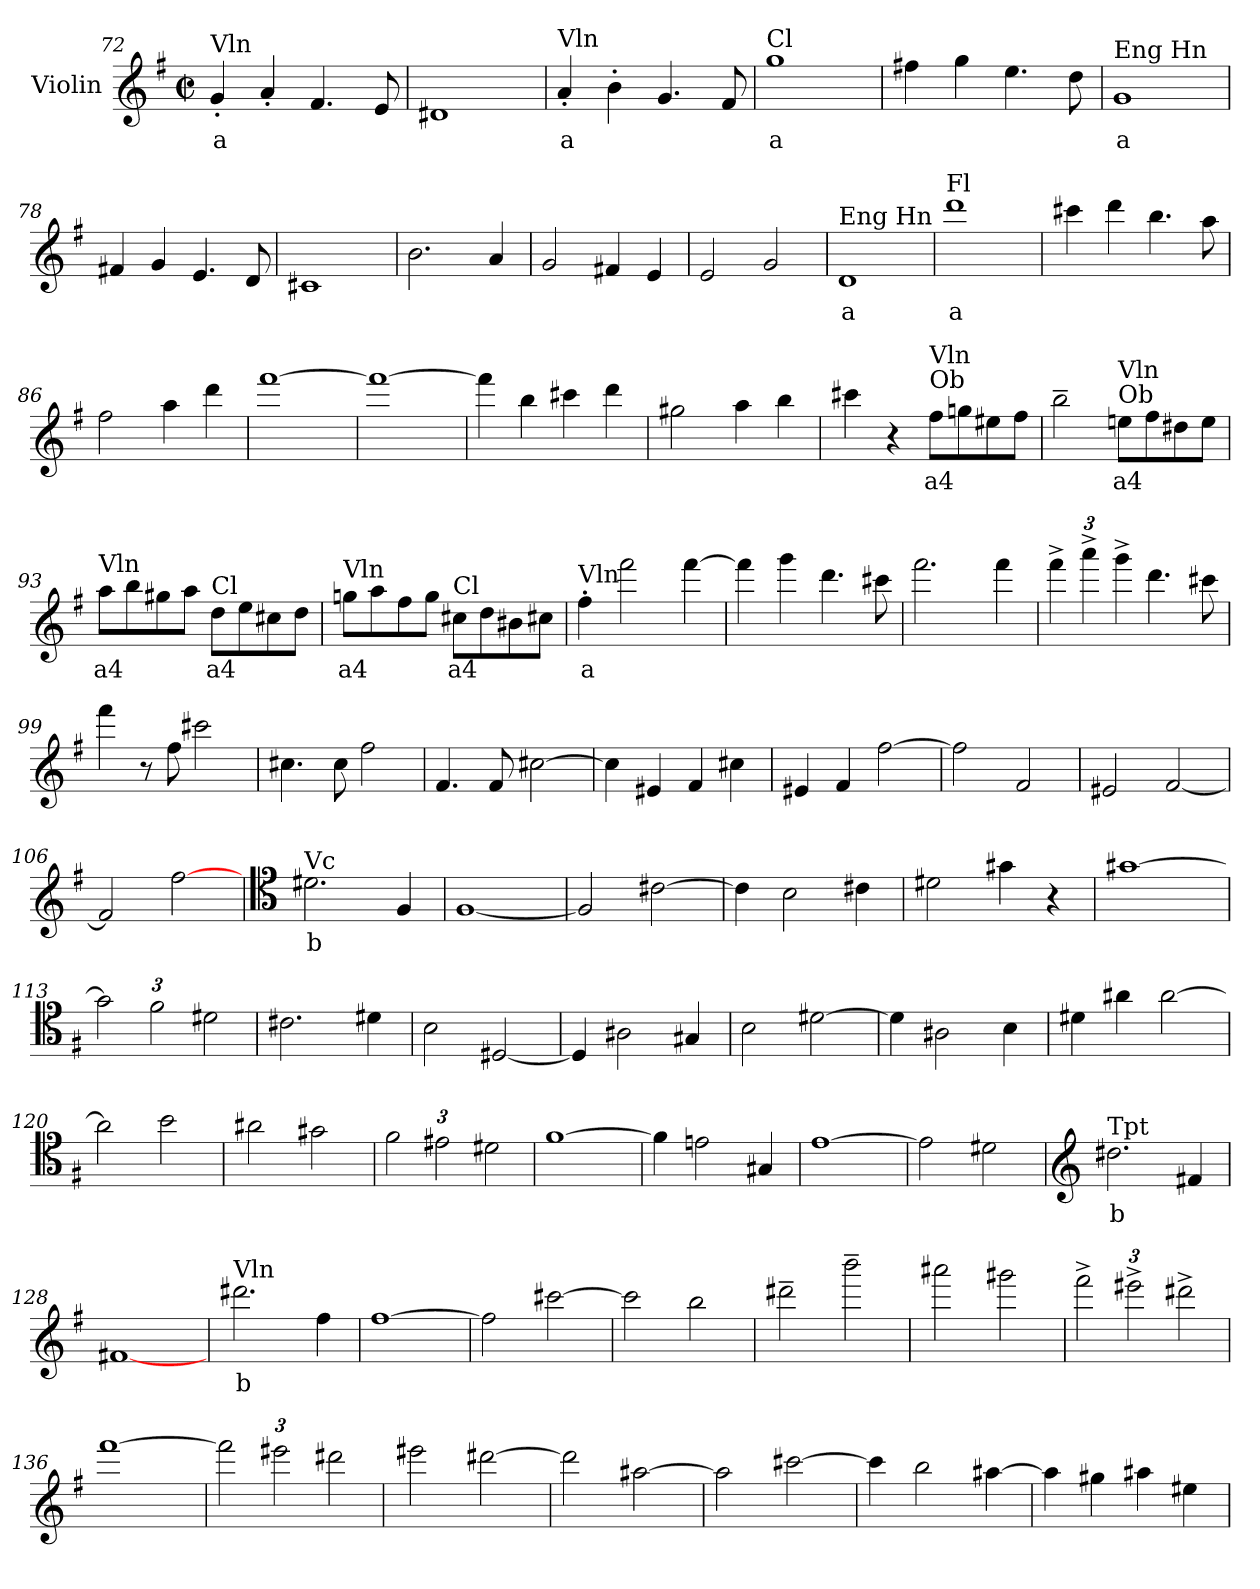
**kern	**text
*part1	*part1
*staff1	*staff1
*I"Violin	*
*I'Vln.	*
*clefG2	*
*k[f#]	*
*M2/2	*
*met(c|)	*
=72	=72
!LO:TX:a:t=Vln	!
!	!LO:LY:color=#FF0000
4g'	a
4a'	.
4.f#	.
8e	.
=73	=73
1d#X	.
=74	=74
!LO:TX:a:t=Vln	!
!	!LO:LY:color=#FF0000
4a'	a
4b'	.
4.g	.
8f#	.
=75	=75
!LO:TX:a:t=Cl	!
!	!LO:LY:color=#FF0000
1gg	a
=76	=76
4ff#X	.
4gg	.
4.ee	.
8dd	.
=77	=77
!LO:TX:a:t=Eng Hn	!
!	!LO:LY:color=#FF0000
1g	a
=78	=78
4f#X	.
4g	.
4.e	.
8d	.
=79	=79
1c#X	.
=80	=80
2.b	.
4a	.
=81	=81
2g	.
4f#X	.
4e	.
=82	=82
2e	.
2g	.
=83	=83
!LO:TX:a:t=Eng Hn	!
!	!LO:LY:color=#FF0000
1d	a
=84	=84
!LO:TX:a:t=Fl	!
!	!LO:LY:color=#FF0000
1ddd	a
=85	=85
4ccc#X	.
4ddd	.
4.bb	.
8aa	.
=86	=86
2ff#	.
4aa	.
4ddd	.
=87	=87
[1fff#	.
=88	=88
1fff#_	.
=89	=89
4fff#]	.
4bb	.
4ccc#X	.
4ddd	.
=90	=90
2gg#X	.
4aa	.
4bb	.
=91	=91
4ccc#X	.
4r	.
!LO:TX:a:t=Ob	!
!LO:TX:a:t=Vln	!
!	!LO:LY:color=#FF0000
8ff#\L	a4
8ggn\	.
8ee#X\	.
8ff#\J	.
=92	=92
2bb~	.
!LO:TX:a:t=Ob	!
!LO:TX:a:t=Vln	!
!	!LO:LY:color=#FF0000
8een\L	a4
8ff#\	.
8dd#X\	.
8ee\J	.
=93	=93
!LO:TX:a:t=Vln	!
!	!LO:LY:color=#FF0000
8aa\L	a4
8bb\	.
8gg#X\	.
8aa\J	.
!LO:TX:a:t=Cl	!
!	!LO:LY:color=#FF0000
8dd\L	a4
8ee\	.
8cc#X\	.
8dd\J	.
=94	=94
!LO:TX:a:t=Vln	!
!	!LO:LY:color=#FF0000
8ggn\L	a4
8aa\	.
8ff#\	.
8gg\J	.
!LO:TX:a:t=Cl	!
!	!LO:LY:color=#FF0000
8cc#X\L	a4
8dd\	.
8b#X\	.
8cc#X\J	.
=95	=95
!LO:TX:a:t=Vln	!
!	!LO:LY:color=#FF0000
4ff#'	a
2fff#	.
[4fff#	.
=96	=96
4fff#]	.
4ggg	.
4.ddd	.
8ccc#X	.
=97	=97
2.fff#	.
4fff#	.
=98	=98
*Xbrackettup	*
6fff#^	.
6aaa^	.
6ggg^	.
4.ddd	.
8ccc#X	.
=99	=99
4fff#	.
8r	.
8ff#	.
2ccc#X	.
=100	=100
4.cc#X	.
8cc#	.
2ff#	.
=101	=101
4.f#	.
8f#	.
[2cc#X	.
=102	=102
4cc#]	.
4e#X	.
4f#	.
4cc#X	.
=103	=103
4e#X	.
4f#	.
[2ff#	.
=104	=104
2ff#]	.
2f#	.
=105	=105
2e#X	.
[2f#	.
=106	=106
2f#]	.
[2ff#	.
=107	=107
*clefC4	*
!LO:TX:a:t=Vc	!
!	!LO:LY:color=#FF0000
2.d#X	b
4F#	.
=108	=108
[1F#	.
=109	=109
2F#]	.
[2c#X	.
=110	=110
4c#]	.
2B	.
4c#X	.
=111	=111
2d#X	.
4g#X	.
4r	.
=112	=112
[1g#X	.
=113	=113
3g#]	.
3f#	.
3d#X	.
=114	=114
2.c#X	.
4d#X	.
=115	=115
2B	.
[2D#X	.
=116	=116
4D#]	.
2A#X	.
4G#X	.
=117	=117
2B	.
[2d#X	.
=118	=118
4d#]	.
2A#X	.
4B	.
=119	=119
4d#X	.
4a#X	.
[2a#	.
=120	=120
2a#]	.
2b	.
=121	=121
2a#X	.
2g#X	.
=122	=122
3f#	.
3e#X	.
3d#X	.
=123	=123
[1f#	.
=124	=124
4f#]	.
2en	.
4G#X	.
=125	=125
[1e	.
=126	=126
2e]	.
2d#X	.
=127	=127
*clefG2	*
!LO:TX:a:t=Tpt	!
!	!LO:LY:color=#FF0000
2.dd#X	b
4f#X	.
=128	=128
[<1f#X	.
=129	=129
!LO:TX:a:t=Vln	!
!	!LO:LY:color=#FF0000
2.ddd#X	b
4ff#	.
=130	=130
[1ff#	.
=131	=131
2ff#]	.
[2ccc#X	.
=132	=132
2ccc#]	.
2bb	.
=133	=133
2ddd#X~	.
2bbb~	.
=134	=134
2aaa#X	.
2ggg#X	.
=135	=135
3fff#^	.
3eee#i^	.
3ddd#X^	.
=136	=136
[1fff#	.
=137	=137
3fff#]	.
3eee#X	.
3ddd#X	.
=138	=138
2eee#X	.
[2ddd#X	.
=139	=139
2ddd#]	.
[2aa#X	.
=140	=140
2aa#]	.
[2ccc#X	.
=141	=141
4ccc#]	.
2bb	.
[4aa#X	.
=142	=142
4aa#]	.
4gg#X	.
4aa#X	.
4ee#X	.
=	=
*-	*-
